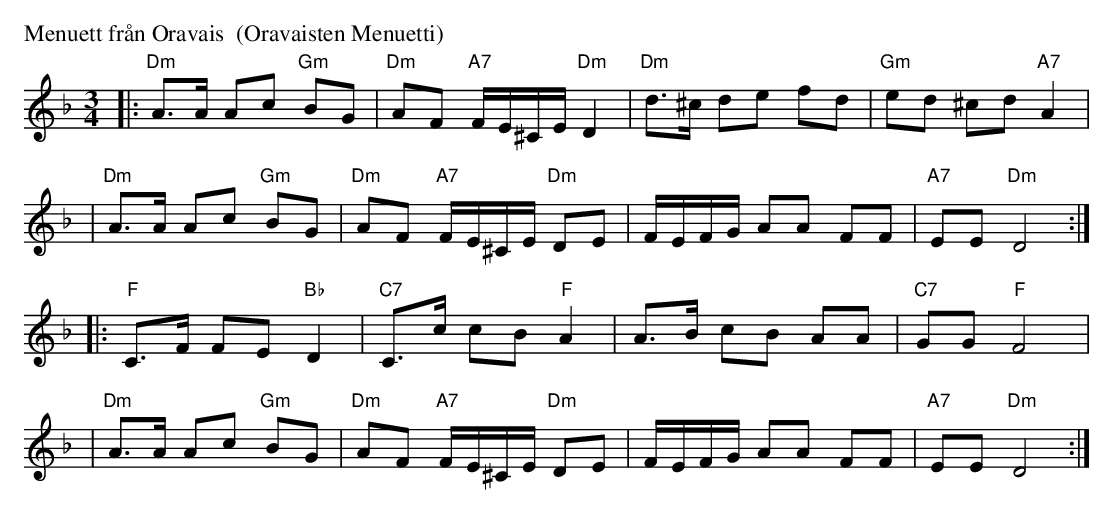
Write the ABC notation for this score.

X:1
P: Menuett fr\aan Oravais  (Oravaisten Menuetti)
M: 3/4
L: 1/8
K: Dm
|: "Dm"A>A Ac "Gm"BG | "Dm"AF "A7"F/E/^C/E/ "Dm"D2 \
|  "Dm"d>^c de fd | "Gm"ed ^cd "A7"A2 |
|  "Dm"A>A Ac "Gm"BG | "Dm"AF "A7"F/E/^C/E/ "Dm"DE \
|  F/E/F/G/ AA FF | "A7"EE "Dm"D4 :|
|: "F"C>F FE "Bb"D2 | "C7"C>c cB "F"A2 \
| A>B cB AA | "C7"GG "F"F4 |
|  "Dm"A>A Ac "Gm"BG | "Dm"AF "A7"F/E/^C/E/ "Dm"DE \
|  F/E/F/G/ AA FF | "A7"EE "Dm"D4 :|
